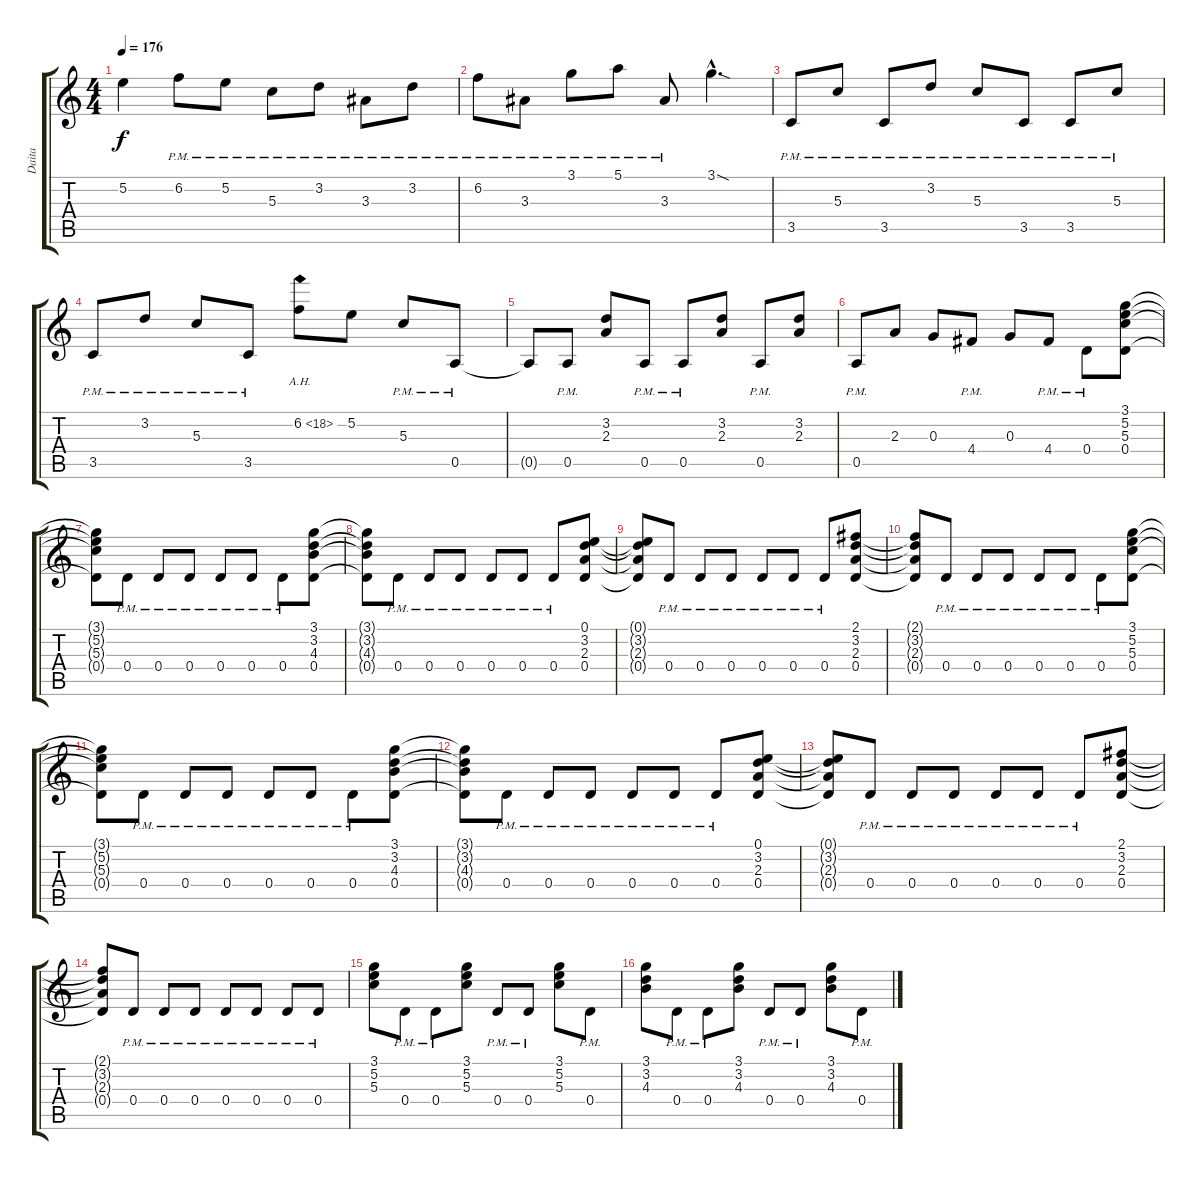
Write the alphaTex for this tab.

\track ("Daita" "Daita") {instrument distortionguitar}
\staff {score tabs}
\tuning (E4 B3 G3 D3 A2 E2) {hide}
\ts (4 4)
\tempo 176
\clef g2
\ks c
5.2{t}.4{dy f} 6.2{pm}.8 5.2{pm}.8 5.3{pm}.8 3.2{pm}.8 3.3{pm}.8 3.2{pm}.8 |
6.2{pm}.8 3.3{pm}.8 3.1{pm}.8 5.1{pm}.8 3.3{pm}.8 3.1{sod hac}.4{d} |
3.5{pm}.8 5.3{pm}.8 3.5{pm}.8 3.2{pm}.8 5.3{pm}.8 3.5{pm}.8 3.5{pm}.8 5.3{pm}.8 |
3.5{pm}.8 3.2{pm}.8 5.3{pm}.8 3.5{pm}.8 6.2{ah 12}.8 5.2.8 5.3{pm}.8 0.5{pm}.8 |
0.5{t}.8 0.5{pm}.8 (3.2 2.3).8 0.5{pm}.8 0.5{pm}.8 (3.2 2.3).8 0.5{pm}.8 (3.2 2.3).8 |
0.5{pm}.8 2.3.8 0.3.8 4.4{pm}.8 0.3.8 4.4{pm}.8 0.4{pm}.8 (3.1 5.2 5.3 0.4).8 |
(3.1{t} 5.2{t} 5.3{t} 0.4{t}).8 0.4{pm}.8 0.4{pm}.8 0.4{pm}.8 0.4{pm}.8 0.4{pm}.8 0.4{pm}.8 (3.1 3.2 4.3 0.4).8 |
(3.1{t} 3.2{t} 4.3{t} 0.4{t}).8 0.4{pm}.8 0.4{pm}.8 0.4{pm}.8 0.4{pm}.8 0.4{pm}.8 0.4{pm}.8 (0.1 3.2 2.3 0.4).8 |
(0.1{t} 3.2{t} 2.3{t} 0.4{t}).8 0.4{pm}.8 0.4{pm}.8 0.4{pm}.8 0.4{pm}.8 0.4{pm}.8 0.4{pm}.8 (2.1 3.2 2.3 0.4).8 |
(2.1{t} 3.2{t} 2.3{t} 0.4{t}).8 0.4{pm}.8 0.4{pm}.8 0.4{pm}.8 0.4{pm}.8 0.4{pm}.8 0.4{pm}.8 (3.1 5.2 5.3 0.4).8 |
(3.1{t} 5.2{t} 5.3{t} 0.4{t}).8 0.4{pm}.8 0.4{pm}.8 0.4{pm}.8 0.4{pm}.8 0.4{pm}.8 0.4{pm}.8 (3.1 3.2 4.3 0.4).8 |
(3.1{t} 3.2{t} 4.3{t} 0.4{t}).8 0.4{pm}.8 0.4{pm}.8 0.4{pm}.8 0.4{pm}.8 0.4{pm}.8 0.4{pm}.8 (0.1 3.2 2.3 0.4).8 |
(0.1{t} 3.2{t} 2.3{t} 0.4{t}).8 0.4{pm}.8 0.4{pm}.8 0.4{pm}.8 0.4{pm}.8 0.4{pm}.8 0.4{pm}.8 (2.1 3.2 2.3 0.4).8 |
(2.1{t} 3.2{t} 2.3{t} 0.4{t}).8 0.4{pm}.8 0.4{pm}.8 0.4{pm}.8 0.4{pm}.8 0.4{pm}.8 0.4{pm}.8 0.4{pm}.8 |
(3.1 5.2 5.3).8 0.4{pm}.8 0.4{pm}.8 (3.1 5.2 5.3).8 0.4{pm}.8 0.4{pm}.8 (3.1 5.2 5.3).8 0.4{pm}.8 |
(3.1 3.2 4.3).8 0.4{pm}.8 0.4{pm}.8 (3.1 3.2 4.3).8 0.4{pm}.8 0.4{pm}.8 (3.1 3.2 4.3).8 0.4{pm}.8
